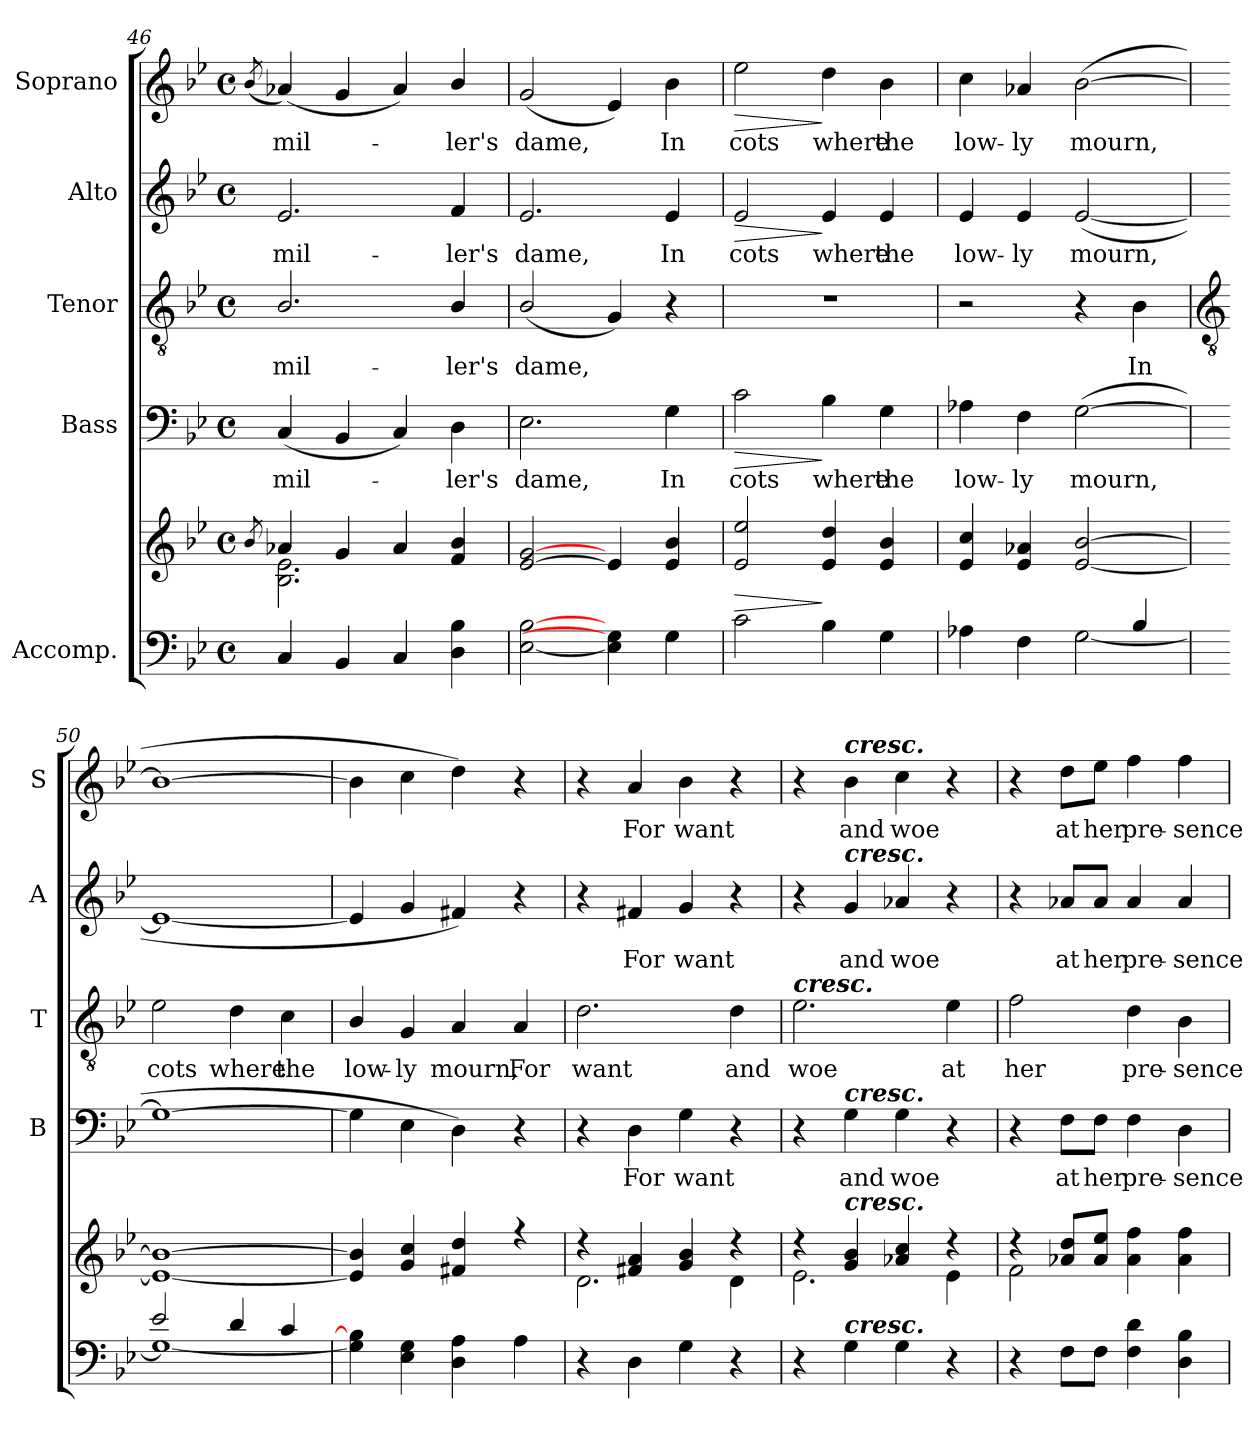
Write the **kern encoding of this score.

**kern	**kern	**dynam	**kern	**text	**dynam	**kern	**text	**kern	**text	**dynam	**kern	**text	**dynam
*part5	*part5	*part5	*part4	*part4	*part4	*part3	*part3	*part2	*part2	*part2	*part1	*part1	*part1
*staff6	*staff5	*staff5/6	*staff4	*staff4	*staff4	*staff3	*staff3	*staff2	*staff2	*staff2	*staff1	*staff1	*staff1
*I"Accomp.	*	*	*I"Bass	*	*	*I"Tenor	*	*I"Alto	*	*	*I"Soprano	*	*
*	*	*	*I'B	*	*	*I'T	*	*I'A	*	*	*I'S	*	*
*clefF4	*clefG2	*	*clefF4	*	*	*clefGv2	*	*clefG2	*	*	*clefG2	*	*
*k[b-e-]	*k[b-e-]	*	*k[b-e-]	*	*	*k[b-e-]	*	*k[b-e-]	*	*	*k[b-e-]	*	*
*B-:	*B-:	*	*B-:	*	*	*B-:	*	*B-:	*	*	*B-:	*	*
*M4/4	*M4/4	*	*M4/4	*	*	*M4/4	*	*M4/4	*	*	*M4/4	*	*
*met(c)	*met(c)	*	*met(c)	*	*	*met(c)	*	*met(c)	*	*	*met(c)	*	*
=46	=46	=46	=46	=46	=46	=46	=46	=46	=46	=46	=46	=46	=46
.	8qb-/	.	.	.	.	.	.	.	.	.	(<8qb-/	.	.
*	*^	*	*	*	*	*	*	*	*	*	*	*	*
!	!	!	!	!	!LO:LY:b	!	!	!LO:LY:b	!	!LO:LY:b	!	!	!LO:LY:b	!
4C	4a-X	2.B-\ 2.e-\	.	(<4C	mil-	.	2.B-/	mil-	2.e-	mil-	.	(<4a-X)	mil-	.
4BB-	4g	.	.	4BB-	.	.	.	.	.	.	.	4g	.	.
4C	4a-	.	.	4C)	.	.	.	.	.	.	.	4a-)	.	.
!	!	!	!	!	!LO:LY:b	!	!	!LO:LY:b	!	!LO:LY:b	!	!	!LO:LY:b	!
4D 4B-	4f 4b-	4ryy	.	4D	ler's	.	4B-/	-ler's	4f	-ler's	.	4b-/	ler's	.
=47	=47	=47	=47	=47	=47	=47	=47	=47	=47	=47	=47	=47	=47	=47
!	!	!	!	!	!LO:LY:b	!	!	!LO:LY:b	!	!LO:LY:b	!	!	!LO:LY:b	!
[2E- [2B-	[2e- [2g	1ryy	.	2.E-	dame,	.	(<2B-/	dame,	2.e-	dame,	.	(<2g	dame,	.
4E-] 4G]	4e-]	.	.	.	.	.	4G)	.	.	.	.	4e-)	.	.
!	!	!	!	!	!LO:LY:b	!	!	!	!	!LO:LY:b	!	!	!LO:LY:b	!
4G	4e- 4b-	.	.	4G	In	.	4r	.	4e-	In	.	4b-	In	.
=48	=48	=48	=48	=48	=48	=48	=48	=48	=48	=48	=48	=48	=48	=48
!	!	!	!LO:HP:b	!	!LO:LY:b	!LO:HP:b	!	!	!	!LO:LY:b	!LO:HP:b	!	!LO:LY:b	!LO:HP:b
2c	2e- 2ee-	1ryy	>	2c	cots	>	1r	.	2e-	cots	>	2ee-	cots	>
!	!	!	!	!	!LO:LY:b	!	!	!	!	!LO:LY:b	!	!	!LO:LY:b	!
4B-	4e- 4dd	.	]	4B-	where	]	.	.	4e-	where	]	4dd	where	]
!	!	!	!	!	!LO:LY:b	!	!	!	!	!LO:LY:b	!	!	!LO:LY:b	!
4G	4e- 4b-	.	.	4G	the	.	.	.	4e-	the	.	4b-	the	.
=49	=49	=49	=49	=49	=49	=49	=49	=49	=49	=49	=49	=49	=49	=49
*^	*	*	*	*	*	*	*	*	*	*	*	*	*	*
!	!	!	!	!	!	!LO:LY:b	!	!	!	!	!LO:LY:b	!	!	!LO:LY:b	!
2.ryy	4A-X	4e- 4cc	2ryy	.	4A-X	low-	.	2r	.	4e-	low-	.	4cc	low-	.
!	!	!	!	!	!	!LO:LY:b	!	!	!	!	!LO:LY:b	!	!	!LO:LY:b	!
.	4F	4e- 4a-X	.	.	4F	-ly	.	.	.	4e-	-ly	.	4a-X	-ly	.
!	!	!	!	!	!	!LO:LY:b	!	!	!	!	!LO:LY:b	!	!	!LO:LY:b	!
.	[2G	[2e- [2b-	4ryy	.	(>[2G	mourn,	.	4r	.	(<[2e-	mourn,	.	(>[2b-	mourn,	.
!	!	!	!	!	!	!	!	!	!LO:LY:b	!	!	!	!	!	!
4B-/	.	.	4ryy	.	.	.	.	4B-	In	.	.	.	.	.	.
*	*	*v	*v	*	*	*	*	*	*	*	*	*	*	*	*
!!LO:LB:g=z
=50	=50	=50	=50	=50	=50	=50	=50	=50	=50	=50	=50	=50	=50	=50
*	*	*	*	*	*	*	*clefGv2	*	*	*	*	*	*	*
*	*	*^	*	*	*	*	*	*	*	*	*	*	*	*
!	!	!	!	!	!	!	!	!	!LO:LY:b	!	!	!	!	!	!
*	*	*v	*v	*	*	*	*	*	*	*	*	*	*	*	*
2e-/	1G_	1e-_ 1b-_	.	1G_	.	.	2e-	cots	1e-_	.	.	1b-_	.	.
!	!	!	!	!	!	!	!	!LO:LY:b	!	!	!	!	!	!
4d/	.	.	.	.	.	.	4d	where	.	.	.	.	.	.
!	!	!	!	!	!	!	!	!LO:LY:b	!	!	!	!	!	!
4c/	.	.	.	.	.	.	4c	the	.	.	.	.	.	.
*v	*v	*	*	*	*	*	*	*	*	*	*	*	*	*
=51	=51	=51	=51	=51	=51	=51	=51	=51	=51	=51	=51	=51	=51
*	*^	*	*	*	*	*	*	*	*	*	*	*	*
!	!	!	!	!	!	!	!	!LO:LY:b	!	!	!	!	!	!
4G] 4B-]	4e-] 4b-]	1ryy	.	4G]	.	.	4B-/	low-	4e-]	.	.	4b-]	.	.
!	!	!	!	!	!	!	!	!LO:LY:b	!	!	!	!	!	!
4E- 4G	4g 4cc	.	.	4E-	.	.	4G	-ly	4g	.	.	4cc	.	.
!	!	!	!	!	!	!	!	!LO:LY:b	!	!	!	!	!	!
4D 4A	4f#X 4dd	.	.	4D)	.	.	4A	mourn,	4f#X)	.	.	4dd)	.	.
!	!	!	!	!	!	!	!	!LO:LY:b	!	!	!	!	!	!
4A	4r	.	.	4r	.	.	4A	For	4r	.	.	4r	.	.
=52	=52	=52	=52	=52	=52	=52	=52	=52	=52	=52	=52	=52	=52	=52
!	!	!	!	!	!	!	!	!LO:LY:b	!	!	!	!	!	!
4r	4r	2.d\	.	4r	.	.	2.d	want	4r	.	.	4r	.	.
!	!	!	!	!	!LO:LY:b	!	!	!	!	!LO:LY:b	!	!	!LO:LY:b	!
4D	4f#X 4a	.	.	4D	For	.	.	.	4f#X	For	.	4a	For	.
!	!	!	!	!	!LO:LY:b	!	!	!	!	!LO:LY:b	!	!	!LO:LY:b	!
4G	4g 4b-	.	.	4G	want	.	.	.	4g	want	.	4b-	want	.
!	!	!	!	!	!	!	!	!LO:LY:b	!	!	!	!	!	!
4r	4r	4d\	.	4r	.	.	4d	and	4r	.	.	4r	.	.
=53	=53	=53	=53	=53	=53	=53	=53	=53	=53	=53	=53	=53	=53	=53
!	!	!	!	!	!	!	!LO:TX:a:Bi:t=cresc.	!	!	!	!	!	!	!
!	!	!	!	!	!	!	!	!LO:LY:b	!	!	!	!	!	!
4r	4r	2.e-\	.	4r	.	.	2.e-	woe	4r	.	.	4r	.	.
!	!	!	!	!	!	!	!	!	!	!	!	!LO:TX:a:Bi:t=cresc.	!	!
!	!	!	!	!	!	!	!	!	!LO:TX:a:Bi:t=cresc.	!	!	!	!	!
!	!	!	!	!LO:TX:a:Bi:t=cresc.	!	!	!	!	!	!	!	!	!	!
!	!LO:TX:a:Bi:t=cresc.	!	!	!	!	!	!	!	!	!	!	!	!	!
!LO:TX:a:Bi:t=cresc.	!	!	!	!	!	!	!	!	!	!	!	!	!	!
!	!	!	!	!	!LO:LY:b	!	!	!	!	!LO:LY:b	!	!	!LO:LY:b	!
4G	4g 4b-	.	.	4G	and	.	.	.	4g	and	.	4b-	and	.
!	!	!	!	!	!LO:LY:b	!	!	!	!	!LO:LY:b	!	!	!LO:LY:b	!
4G	4a-X/ 4cc/	.	.	4G	woe	.	.	.	4a-X	woe	.	4cc	woe	.
!	!	!	!	!	!	!	!	!LO:LY:b	!	!	!	!	!	!
4r	4r	4e-\	.	4r	.	.	4e-	at	4r	.	.	4r	.	.
=54	=54	=54	=54	=54	=54	=54	=54	=54	=54	=54	=54	=54	=54	=54
!	!	!	!	!	!	!	!	!LO:LY:b	!	!	!	!	!	!
4r	4r	2f\	.	4r	.	.	2f	her	4r	.	.	4r	.	.
!	!	!	!	!	!LO:LY:b	!	!	!	!	!LO:LY:b	!	!	!LO:LY:b	!
8FL	8a-X/ 8dd/L	.	.	8F\L	at	.	.	.	8a-X/L	at	.	8dd\L	at	.
!	!	!	!	!	!LO:LY:b	!	!	!	!	!LO:LY:b	!	!	!LO:LY:b	!
8FJ	8a-/ 8ee-/J	.	.	8F\J	her	.	.	.	8a-/J	her	.	8ee-\J	her	.
!	!	!	!	!	!LO:LY:b	!	!	!LO:LY:b	!	!LO:LY:b	!	!	!LO:LY:b	!
4F 4d	4a- 4ff	2ryy	.	4F	pre-	.	4d	pre-	4a-	pre-	.	4ff	pre-	.
!	!	!	!	!	!LO:LY:b	!	!	!LO:LY:b	!	!LO:LY:b	!	!	!LO:LY:b	!
4D 4B-	4a- 4ff	.	.	4D	-sence	.	4B-	-sence	4a-	-sence	.	4ff	-sence	.
*	*v	*v	*	*	*	*	*	*	*	*	*	*	*	*
=	=	=	=	=	=	=	=	=	=	=	=	=	=
*-	*-	*-	*-	*-	*-	*-	*-	*-	*-	*-	*-	*-	*-
